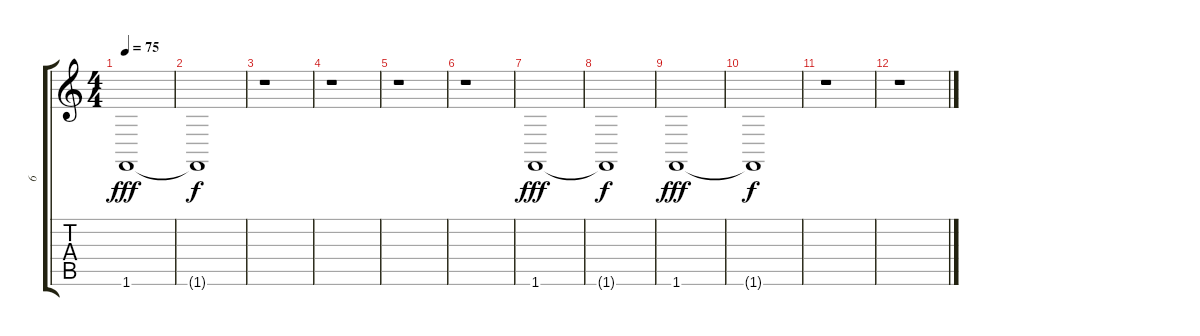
\track ("6" "6") {instrument stringensemble1}
\staff {score tabs}
\tuning (E4 B3 G3 D3 A2 E2) {hide}
\ts (4 4)
\tempo 75
\clef g2
\ks c
1.6.1{dy fff} |
1.6{t}.1{dy f} |
r.1 |
r.1 |
r.1 |
r.1 |
1.6.1{dy fff} |
1.6{t}.1{dy f} |
1.6.1{dy fff} |
1.6{t}.1{dy f} |
r.1 |
r.1
